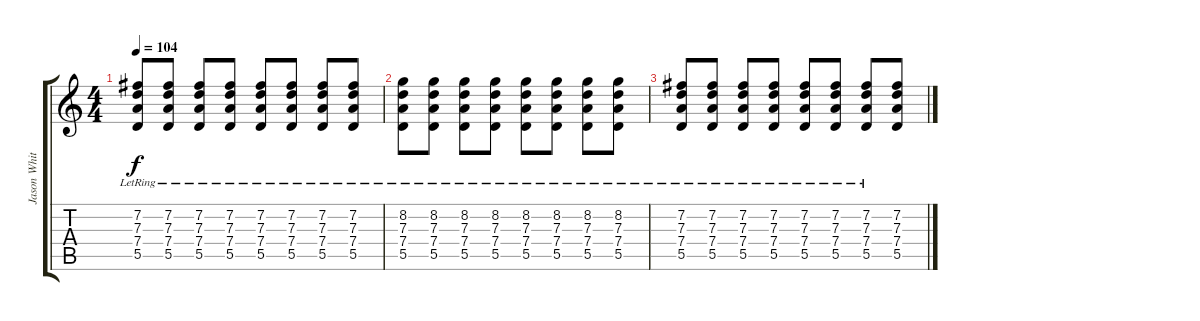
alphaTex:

\track ("Jason White Gtr 2" "Jason Whit") {instrument distortionguitar}
\staff {score tabs}
\tuning (E4 B3 G3 D3 A2 E2) {hide}
\ts (4 4)
\tempo 104
\clef g2
\ks c
(7.2{lr} 7.3{lr} 7.4{lr} 5.5{lr}).8{dy f} (7.2{lr} 7.3{lr} 7.4{lr} 5.5{lr}).8 (7.2{lr} 7.3{lr} 7.4{lr} 5.5{lr}).8 (7.2{lr} 7.3{lr} 7.4{lr} 5.5{lr}).8 (7.2{lr} 7.3{lr} 7.4{lr} 5.5{lr}).8 (7.2{lr} 7.3{lr} 7.4{lr} 5.5{lr}).8 (7.2{lr} 7.3{lr} 7.4{lr} 5.5{lr}).8 (7.2{lr} 7.3{lr} 7.4{lr} 5.5{lr}).8 |
(8.2{lr} 7.3{lr} 7.4{lr} 5.5{lr}).8 (8.2{lr} 7.3{lr} 7.4{lr} 5.5{lr}).8 (8.2{lr} 7.3{lr} 7.4{lr} 5.5{lr}).8 (8.2{lr} 7.3{lr} 7.4{lr} 5.5{lr}).8 (8.2{lr} 7.3{lr} 7.4{lr} 5.5{lr}).8 (8.2{lr} 7.3{lr} 7.4{lr} 5.5{lr}).8 (8.2{lr} 7.3{lr} 7.4{lr} 5.5{lr}).8 (8.2{lr} 7.3{lr} 7.4{lr} 5.5{lr}).8 |
(7.2{lr} 7.3{lr} 7.4{lr} 5.5{lr}).8 (7.2{lr} 7.3{lr} 7.4{lr} 5.5{lr}).8 (7.2{lr} 7.3{lr} 7.4{lr} 5.5{lr}).8 (7.2{lr} 7.3{lr} 7.4{lr} 5.5{lr}).8 (7.2{lr} 7.3{lr} 7.4{lr} 5.5{lr}).8 (7.2{lr} 7.3{lr} 7.4{lr} 5.5{lr}).8 (7.2{lr} 7.3{lr} 7.4{lr} 5.5{lr}).8 (7.2 7.3 7.4 5.5).8
